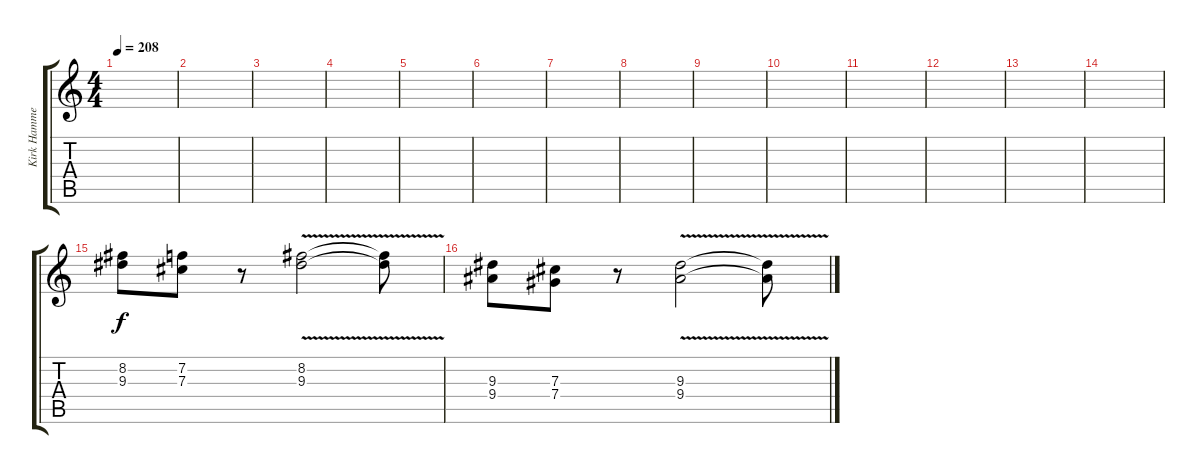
\track ("Kirk Hammett (Guitar 2)" "Kirk Hamme") {instrument distortionguitar}
\staff {score tabs}
\tuning (Eb4 Bb3 Gb3 Db3 Ab2 Eb2) {hide}
\ts (4 4)
\tempo 208
\clef g2
\ks c
|
|
|
|
|
|
|
|
|
|
|
|
|
|
(8.2 9.3).8 (7.2 7.3).8 r.8 (8.2{v} 9.3{v}).2 (8.2{t} 9.3{t}).8 |
(9.3 9.4).8 (7.3 7.4).8 r.8 (9.3{v} 9.4{v}).2 (9.3{t} 9.4{t}).8
